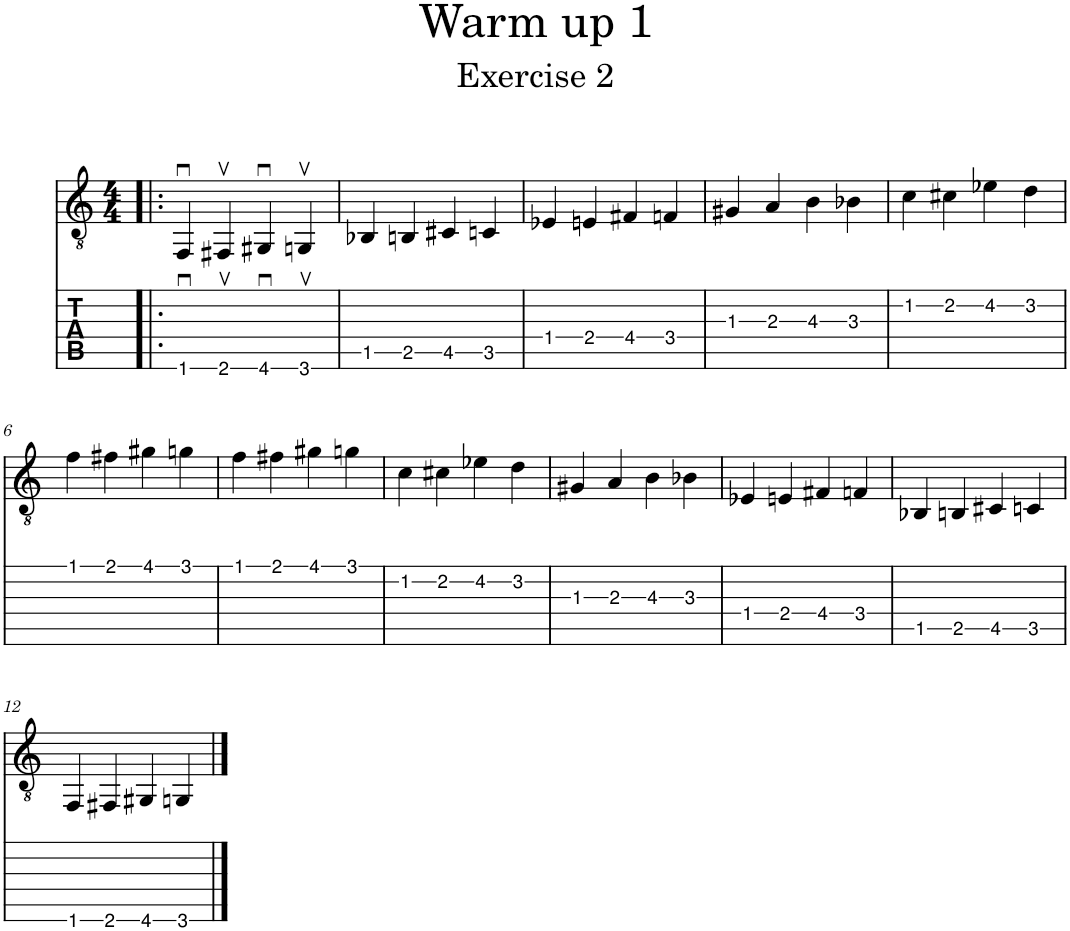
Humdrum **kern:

**kern	**kern
*part1	*part1
*staff2	*staff1
*I"Guitar	*
*I'Guit.	*
*stria6	*
*	*clefGv2
*k[]	*k[]
*M4/4	*M4/4
=1!|:	=1!|:
4FFu	4FFu/
4FF#v	4FF#Xv/
4GG#u	4GG#Xu/
4GGv	4GGnv/
=2	=2
4BB-	4BB-X/
4BB	4BBn/
4C#	4C#X/
4C	4Cn/
=3	=3
4E-	4E-X/
4E	4En/
4F#	4F#X/
4F	4Fn/
=4	=4
4G#	4G#X/
4A	4A/
4B	4B\
4B-	4B-X\
=5	=5
4c	4c\
4c#	4c#X\
4e-	4e-X\
4d	4d\
!!LO:LB:g=z
=6	=6
4f	4f\
4f#	4f#X\
4g#	4g#X\
4g	4gn\
=7	=7
4f	4f\
4f#	4f#X\
4g#	4g#X\
4g	4gn\
=8	=8
4c	4c\
4c#	4c#X\
4e-	4e-X\
4d	4d\
=9	=9
4G#	4G#X/
4A	4A/
4B	4B\
4B-	4B-X\
=10	=10
4E-	4E-X/
4E	4En/
4F#	4F#X/
4F	4Fn/
=11	=11
4BB-	4BB-X/
4BB	4BBn/
4C#	4C#X/
4C	4Cn/
!!LO:LB:g=z
=12	=12
4FF	4FF/
4FF#	4FF#X/
4GG#	4GG#X/
4GG	4GGn/
==	==
*-	*-
